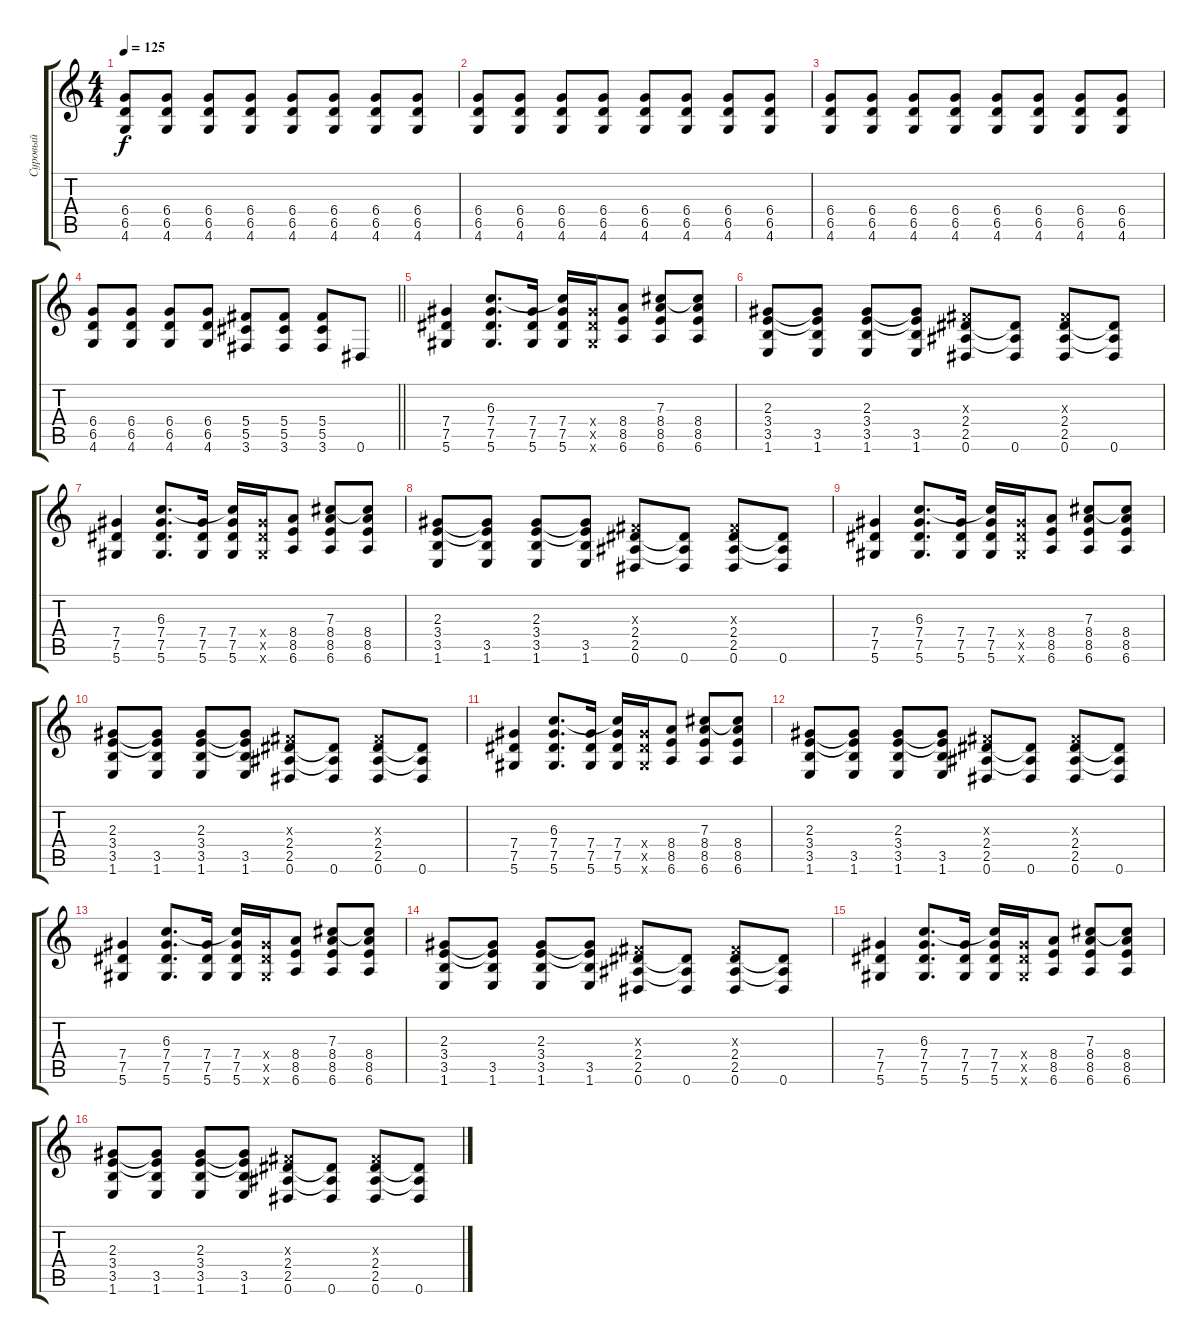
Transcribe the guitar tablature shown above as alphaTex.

\track ("Суровый" "Суровый") {instrument overdrivenguitar}
\staff {score tabs}
\tuning (Eb4 Bb3 Gb3 Db3 Ab2 Eb2) {hide}
\ts (4 4)
\tempo 125
\clef g2
\ks c
(6.4 6.5 4.6).8{dy f} (6.4 6.5 4.6).8 (6.4 6.5 4.6).8 (6.4 6.5 4.6).8 (6.4 6.5 4.6).8 (6.4 6.5 4.6).8 (6.4 6.5 4.6).8 (6.4 6.5 4.6).8 |
(6.4 6.5 4.6).8 (6.4 6.5 4.6).8 (6.4 6.5 4.6).8 (6.4 6.5 4.6).8 (6.4 6.5 4.6).8 (6.4 6.5 4.6).8 (6.4 6.5 4.6).8 (6.4 6.5 4.6).8 |
(6.4 6.5 4.6).8 (6.4 6.5 4.6).8 (6.4 6.5 4.6).8 (6.4 6.5 4.6).8 (6.4 6.5 4.6).8 (6.4 6.5 4.6).8 (6.4 6.5 4.6).8 (6.4 6.5 4.6).8 |
\barLineRight lightlight
(6.4 6.5 4.6).8 (6.4 6.5 4.6).8 (6.4 6.5 4.6).8 (6.4 6.5 4.6).8 (5.4 5.5 3.6).8 (5.4 5.5 3.6).8 (5.4 5.5 3.6).8 0.6.8 |
(7.4 7.5 5.6).4 (6.3 7.4 7.5 5.6).8{d} (7.4 7.5 5.6).16 (6.3{t} 7.4 7.5 5.6).16 (7.4{x} 7.5{x} 5.6{x}).16 (8.4 8.5 6.6).8 (7.3 8.4 8.5 6.6).8 (7.3{t} 8.4 8.5 6.6).8 |
(2.3 3.4 3.5 1.6).8 (2.3{t} 3.4{t} 3.5 1.6).8 (2.3 3.4 3.5 1.6).8 (2.3{t} 3.4{t} 3.5 1.6).8 (0.3{x} 2.4 2.5 0.6).8 (2.4{t} 2.5{t} 0.6).8 (0.3{x} 2.4 2.5 0.6).8 (2.4{t} 2.5{t} 0.6).8 |
(7.4 7.5 5.6).4 (6.3 7.4 7.5 5.6).8{d} (7.4 7.5 5.6).16 (6.3{t} 7.4 7.5 5.6).16 (7.4{x} 7.5{x} 5.6{x}).16 (8.4 8.5 6.6).8 (7.3 8.4 8.5 6.6).8 (7.3{t} 8.4 8.5 6.6).8 |
(2.3 3.4 3.5 1.6).8 (2.3{t} 3.4{t} 3.5 1.6).8 (2.3 3.4 3.5 1.6).8 (2.3{t} 3.4{t} 3.5 1.6).8 (0.3{x} 2.4 2.5 0.6).8 (2.4{t} 2.5{t} 0.6).8 (0.3{x} 2.4 2.5 0.6).8 (2.4{t} 2.5{t} 0.6).8 |
(7.4 7.5 5.6).4 (6.3 7.4 7.5 5.6).8{d} (7.4 7.5 5.6).16 (6.3{t} 7.4 7.5 5.6).16 (7.4{x} 7.5{x} 5.6{x}).16 (8.4 8.5 6.6).8 (7.3 8.4 8.5 6.6).8 (7.3{t} 8.4 8.5 6.6).8 |
(2.3 3.4 3.5 1.6).8 (2.3{t} 3.4{t} 3.5 1.6).8 (2.3 3.4 3.5 1.6).8 (2.3{t} 3.4{t} 3.5 1.6).8 (0.3{x} 2.4 2.5 0.6).8 (2.4{t} 2.5{t} 0.6).8 (0.3{x} 2.4 2.5 0.6).8 (2.4{t} 2.5{t} 0.6).8 |
(7.4 7.5 5.6).4 (6.3 7.4 7.5 5.6).8{d} (7.4 7.5 5.6).16 (6.3{t} 7.4 7.5 5.6).16 (7.4{x} 7.5{x} 5.6{x}).16 (8.4 8.5 6.6).8 (7.3 8.4 8.5 6.6).8 (7.3{t} 8.4 8.5 6.6).8 |
(2.3 3.4 3.5 1.6).8 (2.3{t} 3.4{t} 3.5 1.6).8 (2.3 3.4 3.5 1.6).8 (2.3{t} 3.4{t} 3.5 1.6).8 (0.3{x} 2.4 2.5 0.6).8 (2.4{t} 2.5{t} 0.6).8 (0.3{x} 2.4 2.5 0.6).8 (2.4{t} 2.5{t} 0.6).8 |
(7.4 7.5 5.6).4 (6.3 7.4 7.5 5.6).8{d} (7.4 7.5 5.6).16 (6.3{t} 7.4 7.5 5.6).16 (7.4{x} 7.5{x} 5.6{x}).16 (8.4 8.5 6.6).8 (7.3 8.4 8.5 6.6).8 (7.3{t} 8.4 8.5 6.6).8 |
(2.3 3.4 3.5 1.6).8 (2.3{t} 3.4{t} 3.5 1.6).8 (2.3 3.4 3.5 1.6).8 (2.3{t} 3.4{t} 3.5 1.6).8 (0.3{x} 2.4 2.5 0.6).8 (2.4{t} 2.5{t} 0.6).8 (0.3{x} 2.4 2.5 0.6).8 (2.4{t} 2.5{t} 0.6).8 |
(7.4 7.5 5.6).4 (6.3 7.4 7.5 5.6).8{d} (7.4 7.5 5.6).16 (6.3{t} 7.4 7.5 5.6).16 (7.4{x} 7.5{x} 5.6{x}).16 (8.4 8.5 6.6).8 (7.3 8.4 8.5 6.6).8 (7.3{t} 8.4 8.5 6.6).8 |
(2.3 3.4 3.5 1.6).8 (2.3{t} 3.4{t} 3.5 1.6).8 (2.3 3.4 3.5 1.6).8 (2.3{t} 3.4{t} 3.5 1.6).8 (0.3{x} 2.4 2.5 0.6).8 (2.4{t} 2.5{t} 0.6).8 (0.3{x} 2.4 2.5 0.6).8 (2.4{t} 2.5{t} 0.6).8
